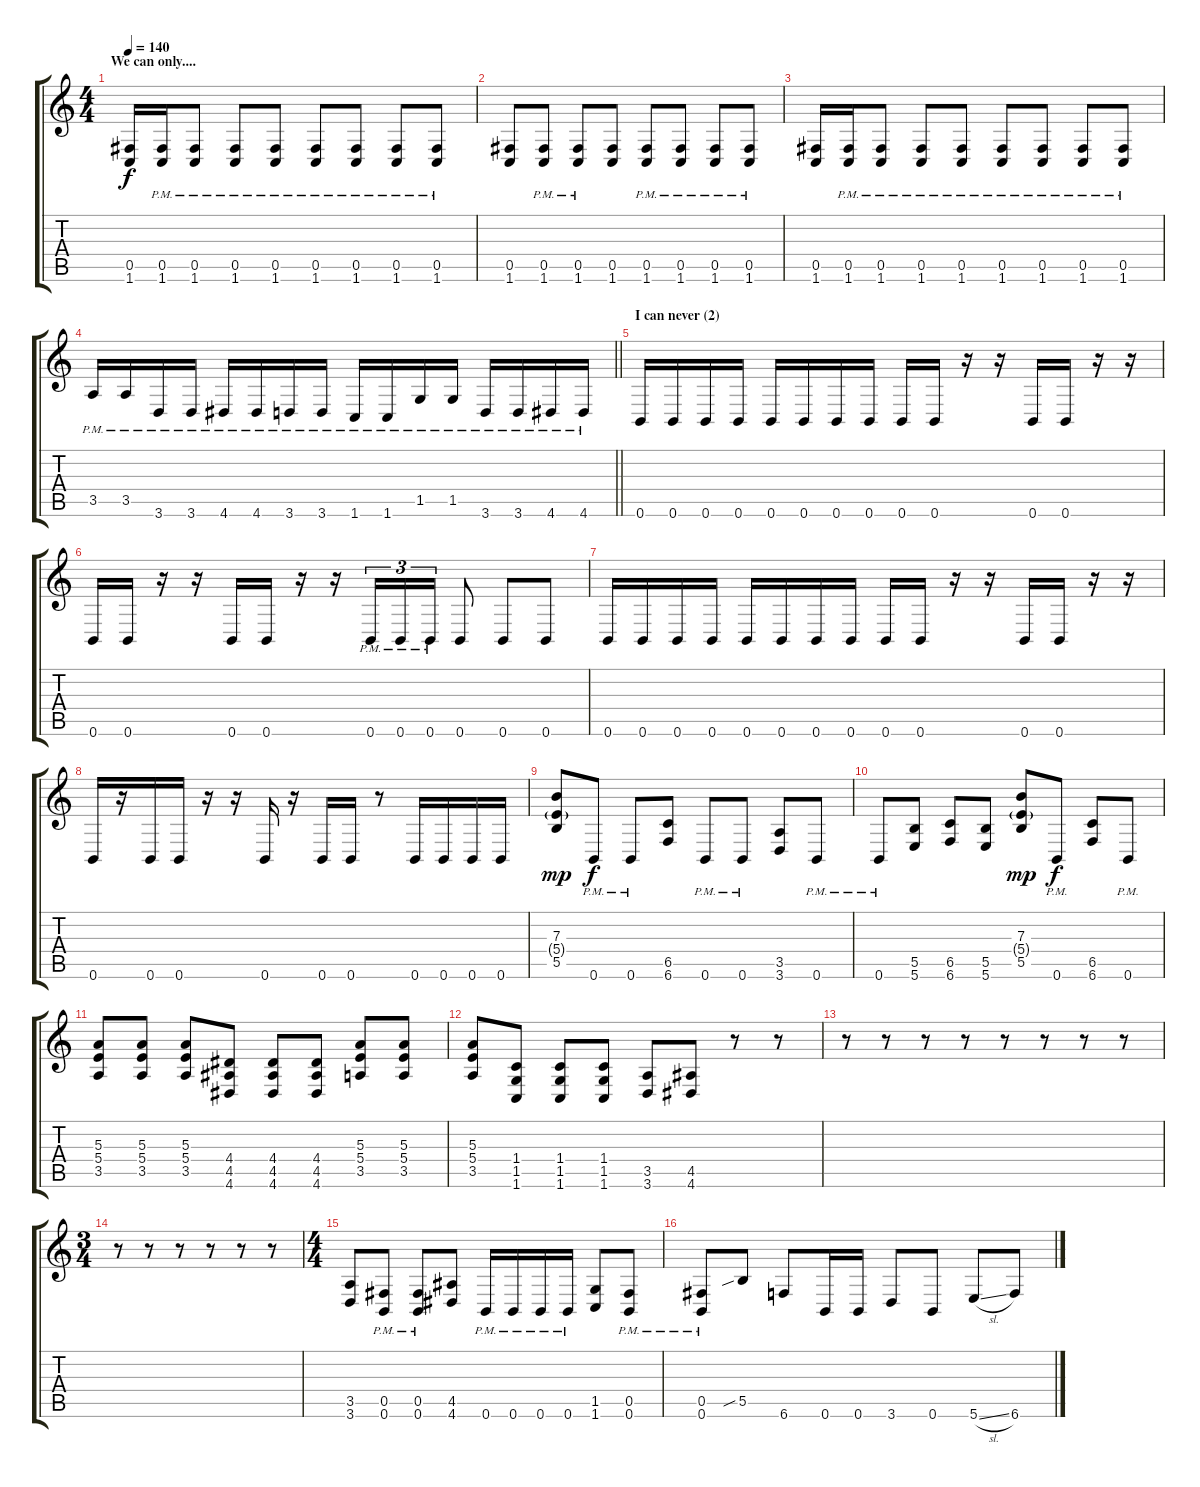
\track (" " " ") {instrument distortionguitar}
\staff {score tabs}
\tuning (Db4 Ab3 E3 B2 Gb2 B1) {hide}
\ts (4 4)
\section ("" "We can only....")
\tempo 140
\clef g2
\ks c
(0.5 1.6).16{dy f} (0.5{pm} 1.6{pm}).16 (0.5{pm} 1.6{pm}).8 (0.5{pm} 1.6{pm}).8 (0.5{pm} 1.6{pm}).8 (0.5{pm} 1.6{pm}).8 (0.5{pm} 1.6{pm}).8 (0.5{pm} 1.6{pm}).8 (0.5{pm} 1.6{pm}).8 |
(0.5 1.6).8 (0.5{pm} 1.6{pm}).8 (0.5{pm} 1.6{pm}).8 (0.5 1.6).8 (0.5{pm} 1.6{pm}).8 (0.5{pm} 1.6{pm}).8 (0.5{pm} 1.6{pm}).8 (0.5{pm} 1.6{pm}).8 |
(0.5 1.6).16 (0.5{pm} 1.6{pm}).16 (0.5{pm} 1.6{pm}).8 (0.5{pm} 1.6{pm}).8 (0.5{pm} 1.6{pm}).8 (0.5{pm} 1.6{pm}).8 (0.5{pm} 1.6{pm}).8 (0.5{pm} 1.6{pm}).8 (0.5{pm} 1.6{pm}).8 |
\barLineRight lightlight
3.5{pm}.16 3.5{pm}.16 3.6{pm}.16 3.6{pm}.16 4.6{pm}.16 4.6{pm}.16 3.6{pm}.16 3.6{pm}.16 1.6{pm}.16 1.6{pm}.16 1.5{pm}.16 1.5{pm}.16 3.6{pm}.16 3.6{pm}.16 4.6{pm}.16 4.6{pm}.16 |
\section ("" "I can never (2)")
0.6.16 0.6.16 0.6.16 0.6.16 0.6.16 0.6.16 0.6.16 0.6.16 0.6.16 0.6.16 r.16 r.16 0.6.16 0.6.16 r.16 r.16 |
0.6.16 0.6.16 r.16 r.16 0.6.16 0.6.16 r.16 r.16 0.6{pm}.16{tu (3 2)} 0.6{pm}.16{tu (3 2)} 0.6{pm}.16{tu (3 2)} 0.6.8 0.6.8 0.6.8 |
0.6.16 0.6.16 0.6.16 0.6.16 0.6.16 0.6.16 0.6.16 0.6.16 0.6.16 0.6.16 r.16 r.16 0.6.16 0.6.16 r.16 r.16 |
0.6.16 r.16 0.6.16 0.6.16 r.16 r.16 0.6.16 r.16 0.6.16 0.6.16 r.8 0.6.16 0.6.16 0.6.16 0.6.16 |
(7.3 5.4{g} 5.5).8{dy mp} 0.6{pm}.8{dy f} 0.6{pm}.8 (6.5 6.6).8 0.6{pm}.8 0.6{pm}.8 (3.5 3.6).8 0.6{pm}.8 |
0.6{pm}.8 (5.5 5.6).8 (6.5 6.6).8 (5.5 5.6).8 (7.3 5.4{g} 5.5).8{dy mp} 0.6{pm}.8{dy f} (6.5 6.6).8 0.6{pm}.8 |
(5.3 5.4 3.5).8 (5.3 5.4 3.5).8 (5.3 5.4 3.5).8 (4.4 4.5 4.6).8 (4.4 4.5 4.6).8 (4.4 4.5 4.6).8 (5.3 5.4 3.5).8 (5.3 5.4 3.5).8 |
(5.3 5.4 3.5).8 (1.4 1.5 1.6).8 (1.4 1.5 1.6).8 (1.4 1.5 1.6).8 (3.5 3.6).8 (4.5 4.6).8 r.8 r.8 |
r.8 r.8 r.8 r.8 r.8 r.8 r.8 r.8 |
\ts (3 4)
r.8 r.8 r.8 r.8 r.8 r.8 |
\ts (4 4)
(3.5 3.6).8 (0.5{pm} 0.6{pm}).8 (0.5{pm} 0.6{pm}).8 (4.5 4.6).8 0.6{pm}.16 0.6{pm}.16 0.6{pm}.16 0.6{pm}.16 (1.5 1.6).8 (0.5{pm} 0.6{pm}).8 |
(0.5{pm} 0.6{pm}).8 5.5{sib}.8 6.6.8 0.6.16 0.6.16 3.6.8 0.6.8 5.6{sl}.8 6.6.8
